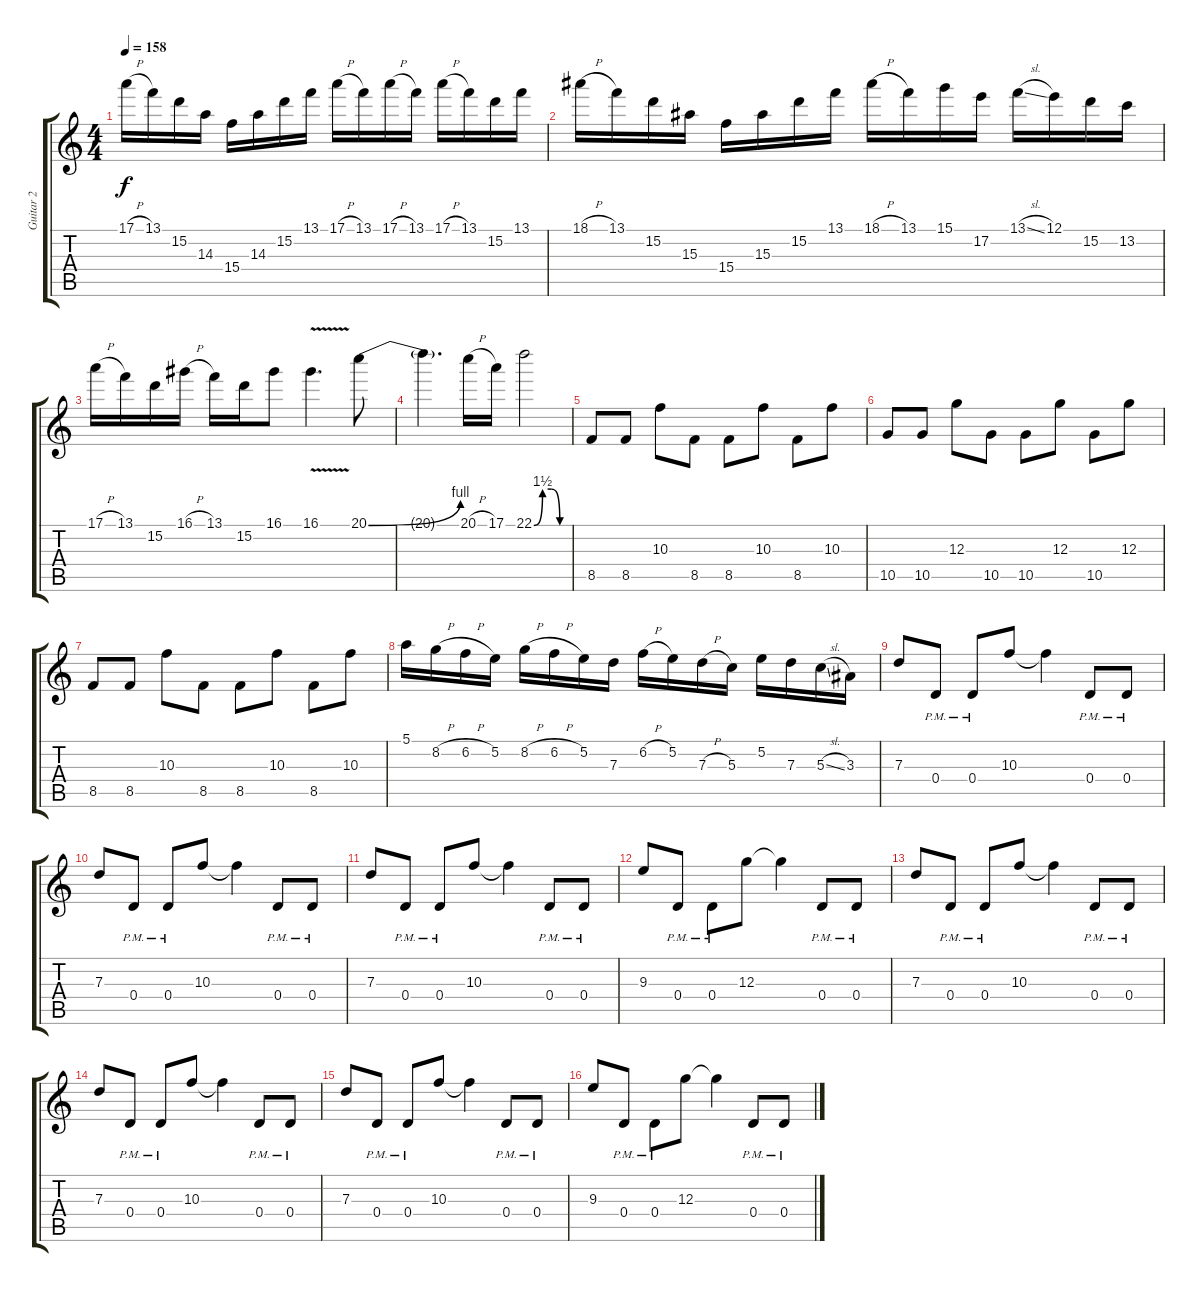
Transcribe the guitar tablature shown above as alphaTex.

\track ("Guitar 2" "Guitar 2") {instrument distortionguitar}
\staff {score tabs}
\tuning (E4 B3 G3 D3 A2 E2) {hide}
\ts (4 4)
\tempo 158
\clef g2
\ks c
17.1{h}.16{dy f} 13.1.16 15.2.16 14.3.16 15.4.16 14.3.16 15.2.16 13.1.16 17.1{h}.16 13.1.16 17.1{h}.16 13.1.16 17.1{h}.16 13.1.16 15.2.16 13.1.16 |
18.1{h}.16 13.1.16 15.2.16 15.3.16 15.4.16 15.3.16 15.2.16 13.1.16 18.1{h}.16 13.1.16 15.1.16 17.2.16 13.1{sl}.16 12.1.16 15.2.16 13.2.16 |
17.1{h}.16 13.1.16 15.2.16 16.1{h}.16 13.1.16 15.2.16 16.1.8 16.1{v}.4{d} 20.1{be (bend 0 0 60 4)}.8 |
20.1{t}.4{d} 20.1{h}.16 17.1.16 22.1{be (custom 0 0 15 6 30 6 45 0 60 0)}.2 |
8.5.8 8.5.8 10.3.8 8.5.8 8.5.8 10.3.8 8.5.8 10.3.8 |
10.5.8 10.5.8 12.3.8 10.5.8 10.5.8 12.3.8 10.5.8 12.3.8 |
8.5.8 8.5.8 10.3.8 8.5.8 8.5.8 10.3.8 8.5.8 10.3.8 |
5.1.16 8.2{h}.16 6.2{h}.16 5.2.16 8.2{h}.16 6.2{h}.16 5.2.16 7.3.16 6.2{h}.16 5.2.16 7.3{h}.16 5.3.16 5.2.16 7.3.16 5.3{sl}.16 3.3.16 |
7.3.8 0.4{pm}.8 0.4{pm}.8 10.3.8 10.3{t}.4 0.4{pm}.8 0.4{pm}.8 |
7.3.8 0.4{pm}.8 0.4{pm}.8 10.3.8 10.3{t}.4 0.4{pm}.8 0.4{pm}.8 |
7.3.8 0.4{pm}.8 0.4{pm}.8 10.3.8 10.3{t}.4 0.4{pm}.8 0.4{pm}.8 |
9.3.8 0.4{pm}.8 0.4{pm}.8 12.3.8 12.3{t}.4 0.4{pm}.8 0.4{pm}.8 |
7.3.8 0.4{pm}.8 0.4{pm}.8 10.3.8 10.3{t}.4 0.4{pm}.8 0.4{pm}.8 |
7.3.8 0.4{pm}.8 0.4{pm}.8 10.3.8 10.3{t}.4 0.4{pm}.8 0.4{pm}.8 |
7.3.8 0.4{pm}.8 0.4{pm}.8 10.3.8 10.3{t}.4 0.4{pm}.8 0.4{pm}.8 |
9.3.8 0.4{pm}.8 0.4{pm}.8 12.3.8 12.3{t}.4 0.4{pm}.8 0.4{pm}.8
